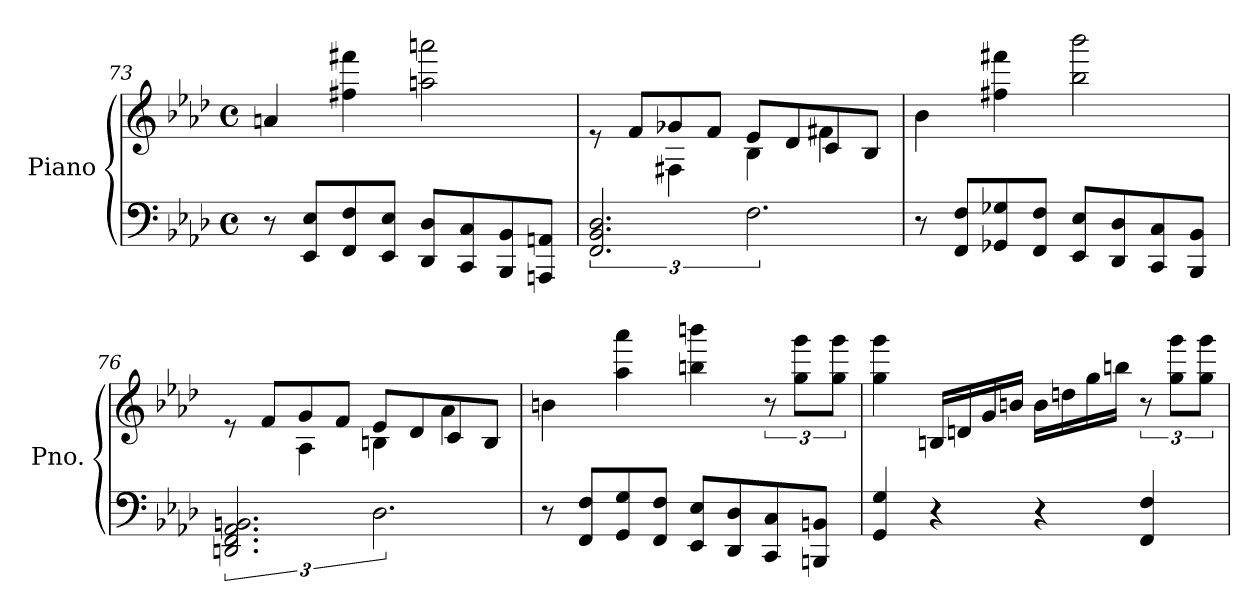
**kern	**kern
*part1	*part1
*staff2	*staff1
*I"Piano	*
*I'Pno.	*
*clefF4	*clefG2
*k[b-e-a-d-]	*k[b-e-a-d-]
*M4/4	*M4/4
*met(c)	*met(c)
=73	=73
8r	4an/
8EE-/ 8E-/L	.
8FF/ 8F/	4ff#X\ 4fff#X\
8EE-/ 8E-/J	.
8DD-/ 8D-/L	2aan\ 2aaan\
8CC/ 8C/	.
8BBB-/ 8BB-/	.
8AAAn/ 8AAn/J	.
=74	=74
*	*^
3.FF 3.BB- 3.D-	8re	4ryy
.	8f/L	.
.	8g-X/	4F#X\
.	8f/J	.
3.F	8e-/L	4B-\
.	8d-/	.
.	8c/	4f#X\
.	8B-/J	.
*	*v	*v
!!LO:LB:g=z
=75	=75
8r	4b-\
8FF/ 8F/L	.
8GG-X/ 8G-X/	4ff#X\ 4fff#X\
8FF/ 8F/J	.
8EE-/ 8E-/L	2bb-\ 2bbb-\
8DD-/ 8D-/	.
8CC/ 8C/	.
8BBB-/ 8BB-/J	.
=76	=76
*	*^
3.DDn 3.FF 3.AA- 3.BBn	8re	4ryy
.	8f/L	.
.	8g/	4A-\
.	8f/J	.
3.D-	8e-/L	4Bn\
.	8d-/	.
.	8c/	4a-\
.	8B/J	.
*	*v	*v
=77	=77
8r	4bn\
8FF/ 8F/L	.
8GG/ 8G/	4aa-\ 4aaa-\
8FF/ 8F/J	.
8EE-/ 8E-/L	4bbn\ 4bbbn\
8DD-/ 8D-/	.
8CC/ 8C/	12r
.	12gg\ 12ggg\L
8BBBn/ 8BBn/J	.
.	12gg\ 12ggg\J
=78	=78
4GG/ 4G/	4gg\ 4ggg\
4r	16Bn/LL
.	16dn/
.	16g/
.	16bn/JJ
4r	16b\LL
.	16ddn\
.	16gg\
.	16bbn\JJ
4FF/ 4F/	12r
.	12gg\ 12ggg\L
.	12gg\ 12ggg\J
=	=
*-	*-
